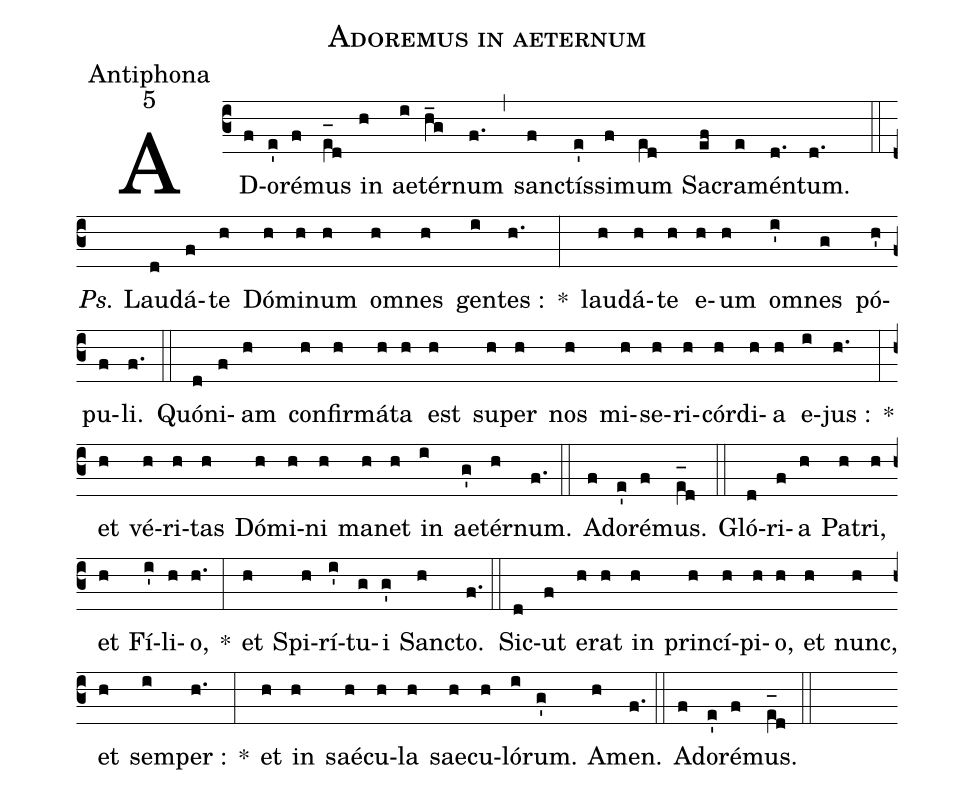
name:Adoremus in aeternum;
office-part:Antiphona;
mode:5;
%%
(c3) AD(f)o(e')ré(f)mus(e_[oh:h][ll:1]d) in(h) ae(i)tér(h_g)num(f.) (,) san(f)ctís(e')si(f)mum(e[ll:1]d) Sa(ef)cra(e)mén(d.)tum.(d.) (::)
<i>Ps.</i> Lau(d)dá(f)te(h) Dó(h)mi(h)num(h) o(h)mnes(h) gen(i)tes :(h.) *(:) lau(h)dá(h)te(h) e(h)um(h) o(i')mnes(g) pó(h')pu(f)li.(f.) (::)
Quó(d)ni(f)am(h) con(h)fir(h)má(h)ta(h) est(h) su(h)per(h) nos(h) mi(h)se(h)ri(h)cór(h)di(h)a(h) e(i)jus :(h.) *(:) et(h) vé(h)ri(h)tas(h) Dó(h)mi(h)ni(h) ma(h)net(h) in(i) ae(g')tér(h)num.(f.) (::)
Ad(f)o(e')ré(f)mus.(e_[oh:h][ll:1]d) (::)
Gló(d)ri(f)a(h) Pa(h)tri,(h) et(h) Fí(i')li(h)o,(h.) *(:) et(h) Spi(h)rí(i')tu(g)i(g') San(h)cto.(f.) (::)
Sic(d)ut(f) e(h)rat(h) in(h) prin(h)cí(h)pi(h)o,(h) et(h) nunc,(h) et(h) sem(i)per :(h.) *(:) et(h) in(h) saé(h)cu(h)la(h) sae(h)cu(h)ló(i)rum.(g') A(h)men.(f.) (::)
Ad(f)o(e')ré(f)mus.(e_[oh:h][ll:1]d) (::)
